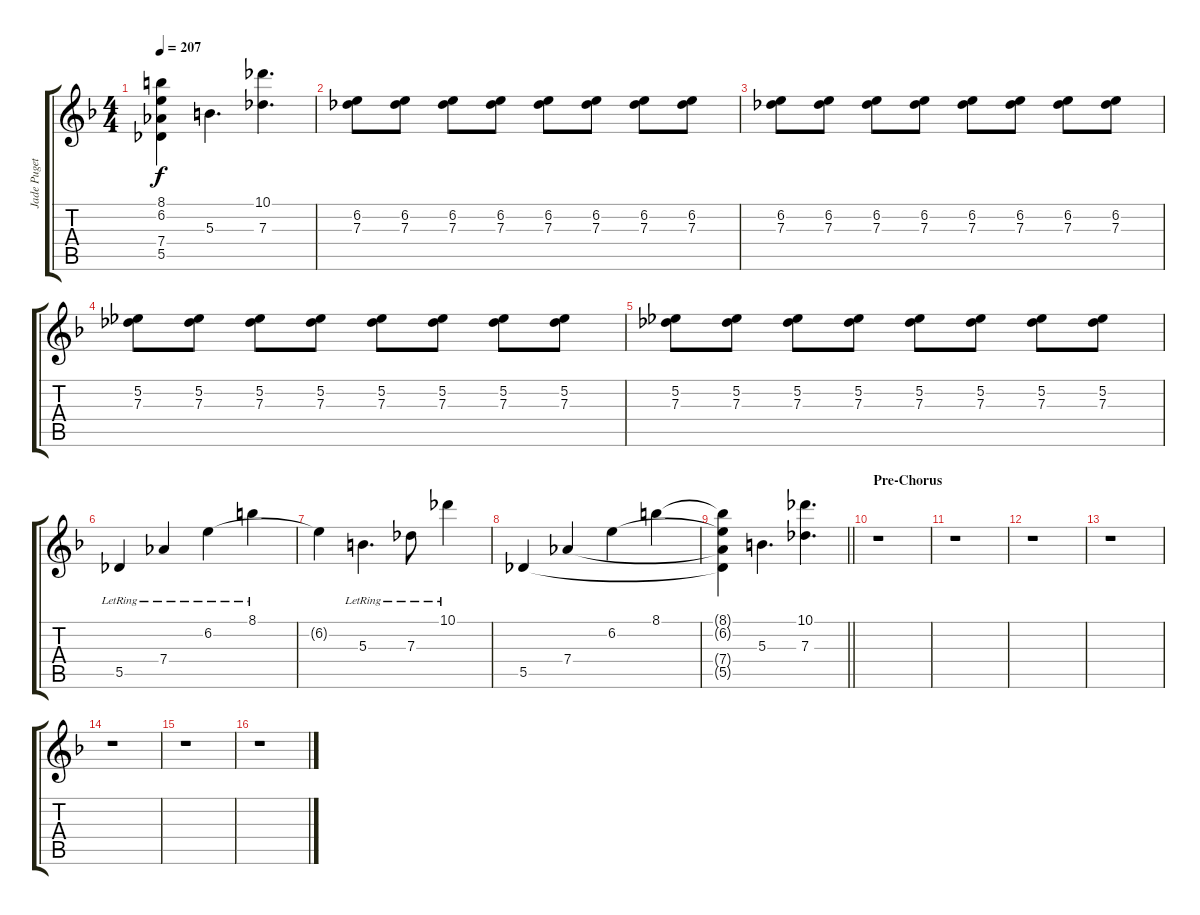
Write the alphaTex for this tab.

\track ("Jade Puget (O-Dub)" "Jade Puget") {instrument overdrivenguitar}
\staff {score tabs}
\tuning (Eb4 Bb3 Gb3 Db3 Ab2 Db2) {hide}
\ts (4 4)
\tempo 207
\clef g2
\ks f
(8.1{t} 6.2{t} 7.4{t} 5.5{t}).4{dy f} 5.3.4{d} (10.1 7.3).4{d} |
(6.2 7.3).8 (6.2 7.3).8 (6.2 7.3).8 (6.2 7.3).8 (6.2 7.3).8 (6.2 7.3).8 (6.2 7.3).8 (6.2 7.3).8 |
(6.2 7.3).8 (6.2 7.3).8 (6.2 7.3).8 (6.2 7.3).8 (6.2 7.3).8 (6.2 7.3).8 (6.2 7.3).8 (6.2 7.3).8 |
(5.2 7.3).8 (5.2 7.3).8 (5.2 7.3).8 (5.2 7.3).8 (5.2 7.3).8 (5.2 7.3).8 (5.2 7.3).8 (5.2 7.3).8 |
(5.2 7.3).8 (5.2 7.3).8 (5.2 7.3).8 (5.2 7.3).8 (5.2 7.3).8 (5.2 7.3).8 (5.2 7.3).8 (5.2 7.3).8 |
5.5{lr}.4 7.4{lr}.4 6.2{lr}.4 8.1{lr}.4 |
6.2{t}.4 5.3{lr}.4{d} 7.3{lr}.8 10.1{lr}.4 |
5.5.4 7.4.4 6.2.4 8.1.4 |
\barLineRight lightlight
(8.1{t} 6.2{t} 7.4{t} 5.5{t}).4 5.3.4{d} (10.1 7.3).4{d} |
\section ("" "Pre-Chorus")
r.1 |
r.1 |
r.1 |
r.1 |
r.1 |
r.1 |
r.1
